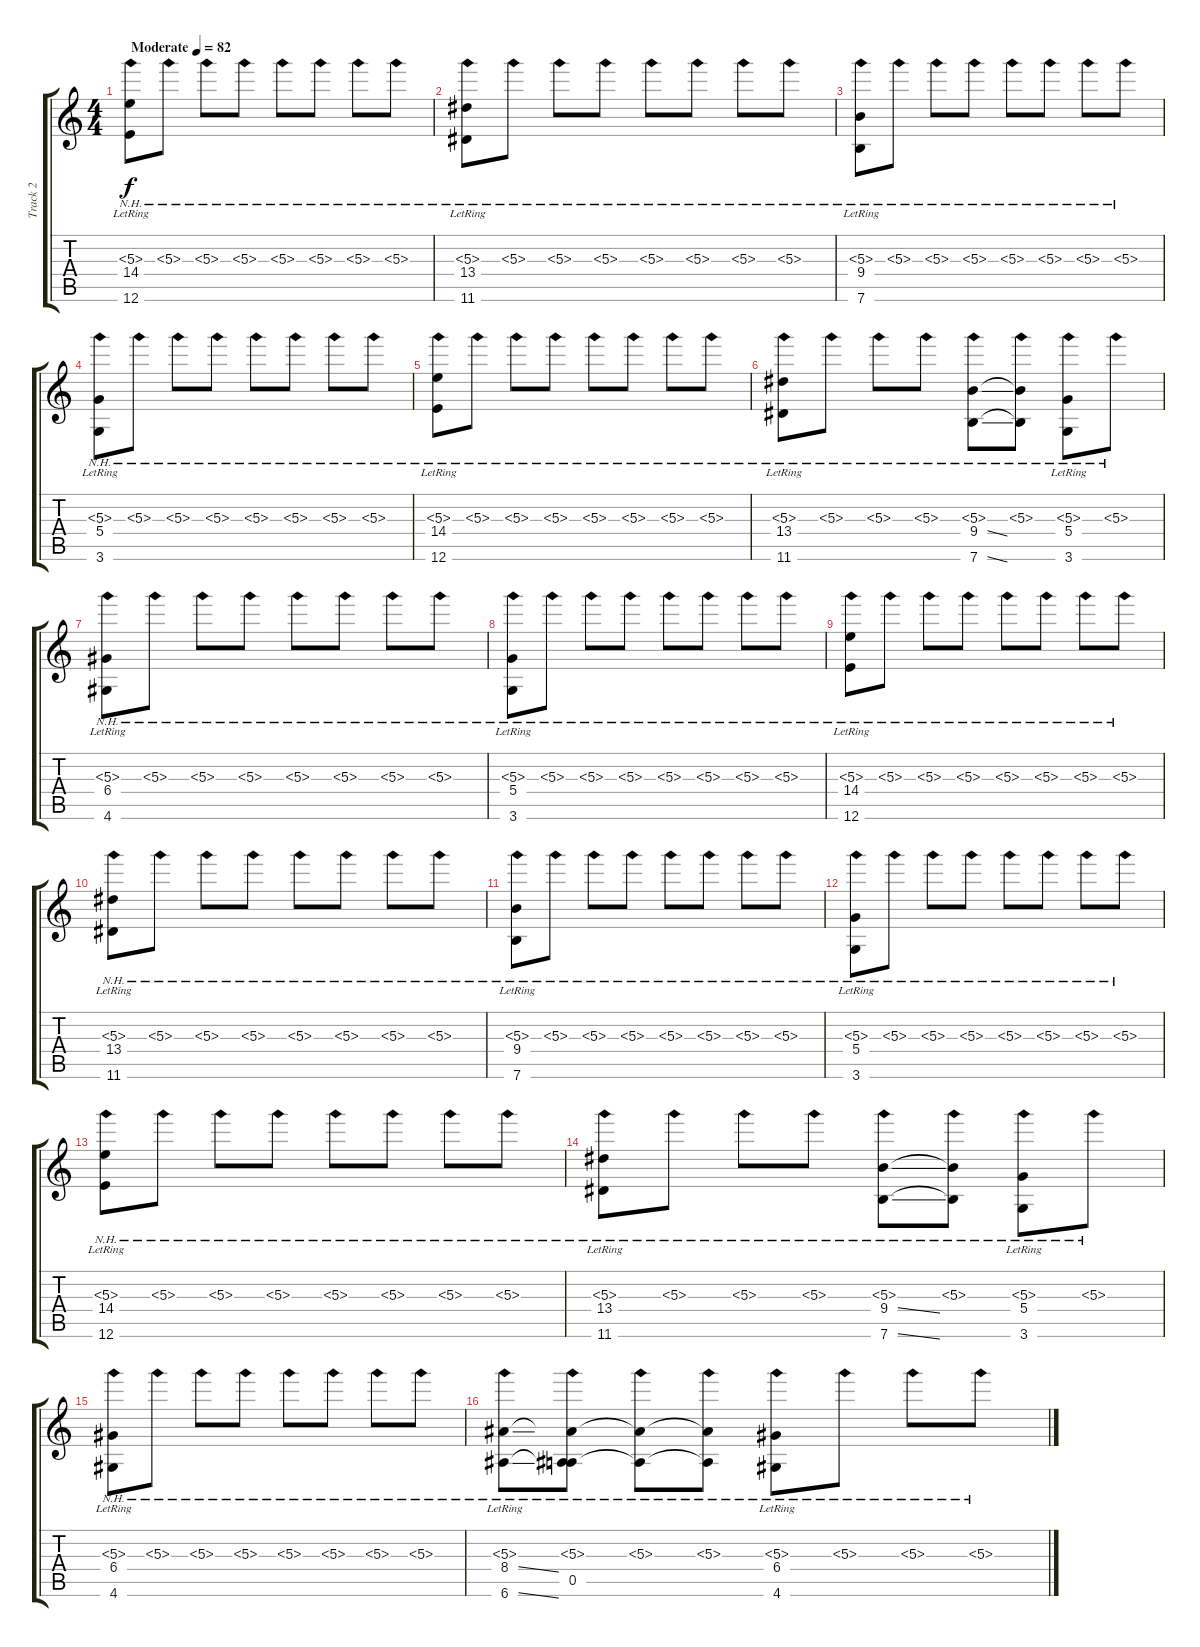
\track ("Track 2" "Track 2") {instrument electricguitarclean}
\staff {score tabs}
\tuning (E4 B3 G3 D3 A2 E2) {hide}
\ts (4 4)
\tempo (82 "Moderate")
\clef g2
\ks c
(5.3{nh} 14.4{lr} 12.6{lr}).8{dy f instrument electricguitarclean} 5.3{nh}.8 5.3{nh}.8 5.3{nh}.8 5.3{nh}.8 5.3{nh}.8 5.3{nh}.8 5.3{nh}.8 |
(5.3{nh} 13.4{lr} 11.6{lr}).8 5.3{nh}.8 5.3{nh}.8 5.3{nh}.8 5.3{nh}.8 5.3{nh}.8 5.3{nh}.8 5.3{nh}.8 |
(5.3{nh} 9.4{lr} 7.6{lr}).8 5.3{nh}.8 5.3{nh}.8 5.3{nh}.8 5.3{nh}.8 5.3{nh}.8 5.3{nh}.8 5.3{nh}.8 |
(5.3{nh} 5.4{lr} 3.6{lr}).8 5.3{nh}.8 5.3{nh}.8 5.3{nh}.8 5.3{nh}.8 5.3{nh}.8 5.3{nh}.8 5.3{nh}.8 |
(5.3{nh} 14.4{lr} 12.6{lr}).8 5.3{nh}.8 5.3{nh}.8 5.3{nh}.8 5.3{nh}.8 5.3{nh}.8 5.3{nh}.8 5.3{nh}.8 |
(5.3{nh} 13.4{lr} 11.6{lr}).8 5.3{nh}.8 5.3{nh}.8 5.3{nh}.8 (5.3{nh} 9.4{ss} 7.6{ss}).8 (5.3{nh} 9.4{t} 7.6{t}).8 (5.3{nh} 5.4{lr} 3.6{lr}).8 5.3{nh}.8 |
(5.3{nh} 6.4{lr} 4.6{lr}).8 5.3{nh}.8 5.3{nh}.8 5.3{nh}.8 5.3{nh}.8 5.3{nh}.8 5.3{nh}.8 5.3{nh}.8 |
(5.3{nh} 5.4{lr} 3.6{lr}).8 5.3{nh}.8 5.3{nh}.8 5.3{nh}.8 5.3{nh}.8 5.3{nh}.8 5.3{nh}.8 5.3{nh}.8 |
(5.3{nh} 14.4{lr} 12.6{lr}).8 5.3{nh}.8 5.3{nh}.8 5.3{nh}.8 5.3{nh}.8 5.3{nh}.8 5.3{nh}.8 5.3{nh}.8 |
(5.3{nh} 13.4{lr} 11.6{lr}).8 5.3{nh}.8 5.3{nh}.8 5.3{nh}.8 5.3{nh}.8 5.3{nh}.8 5.3{nh}.8 5.3{nh}.8 |
(5.3{nh} 9.4{lr} 7.6{lr}).8 5.3{nh}.8 5.3{nh}.8 5.3{nh}.8 5.3{nh}.8 5.3{nh}.8 5.3{nh}.8 5.3{nh}.8 |
(5.3{nh} 5.4{lr} 3.6{lr}).8 5.3{nh}.8 5.3{nh}.8 5.3{nh}.8 5.3{nh}.8 5.3{nh}.8 5.3{nh}.8 5.3{nh}.8 |
(5.3{nh} 14.4{lr} 12.6{lr}).8 5.3{nh}.8 5.3{nh}.8 5.3{nh}.8 5.3{nh}.8 5.3{nh}.8 5.3{nh}.8 5.3{nh}.8 |
(5.3{nh} 13.4{lr} 11.6{lr}).8 5.3{nh}.8 5.3{nh}.8 5.3{nh}.8 (5.3{nh} 9.4{ss} 7.6{ss}).8 (5.3{nh} 9.4{t} 7.6{t}).8 (5.3{nh} 5.4{lr} 3.6{lr}).8 5.3{nh}.8 |
(5.3{nh} 6.4{lr} 4.6{lr}).8 5.3{nh}.8 5.3{nh}.8 5.3{nh}.8 5.3{nh}.8 5.3{nh}.8 5.3{nh}.8 5.3{nh}.8 |
(5.3{nh} 8.4{ss lr} 6.6{ss lr}).8 (5.3{nh} 8.4{t} 0.5 6.6{t}).8 (5.3{nh} 8.4{t} 6.6{t}).8 (5.3{nh} 8.4{t} 6.6{t}).8 (5.3{nh} 6.4{lr} 4.6{lr}).8 5.3{nh}.8 5.3{nh}.8 5.3{nh}.8
